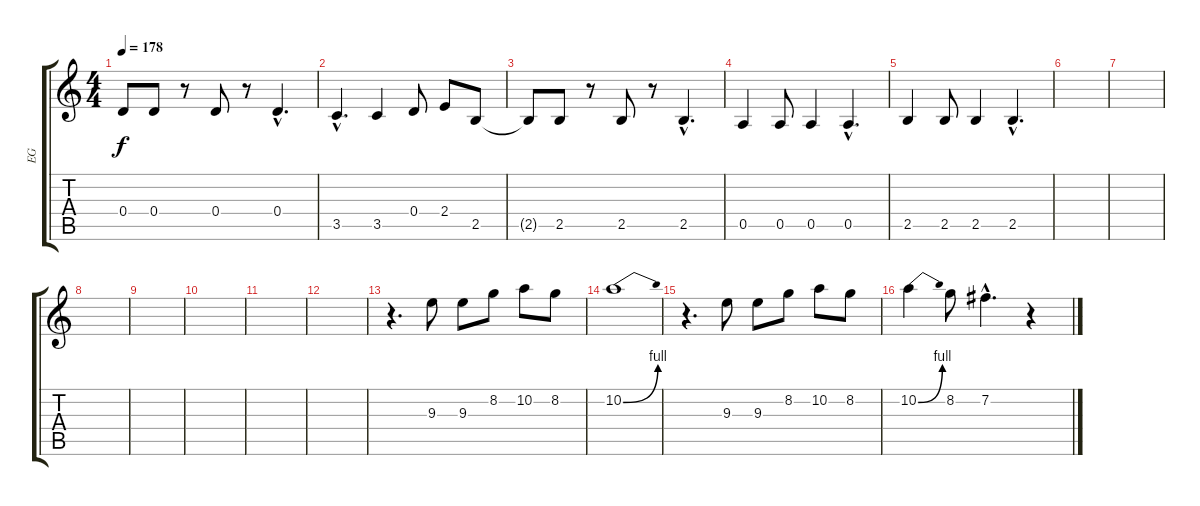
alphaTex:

\track ("EG" "EG") {instrument overdrivenguitar}
\staff {score tabs}
\tuning (E4 B3 G3 D3 A2 E2) {hide}
\ts (4 4)
\tempo 178
\clef g2
\ks c
0.4{t}.8{dy f} 0.4.8 r.8 0.4.8 r.8 0.4{hac}.4{d} |
3.5{hac}.4{d} 3.5.4 0.4.8 2.4.8 2.5.8 |
2.5{t}.8 2.5.8 r.8 2.5.8 r.8 2.5{hac}.4{d} |
0.5.4 0.5.8 0.5.4 0.5{hac}.4{d} |
2.5.4 2.5.8 2.5.4 2.5{hac}.4{d} |
|
|
|
|
|
|
|
r.4{d} 9.3.8 9.3.8 8.2.8 10.2.8 8.2.8 |
10.2{be (bend 0 0 60 4)}.1 |
r.4{d} 9.3.8 9.3.8 8.2.8 10.2.8 8.2.8 |
10.2{be (bend 0 0 60 4)}.4 8.2.8 7.2{hac}.4{d} r.4
